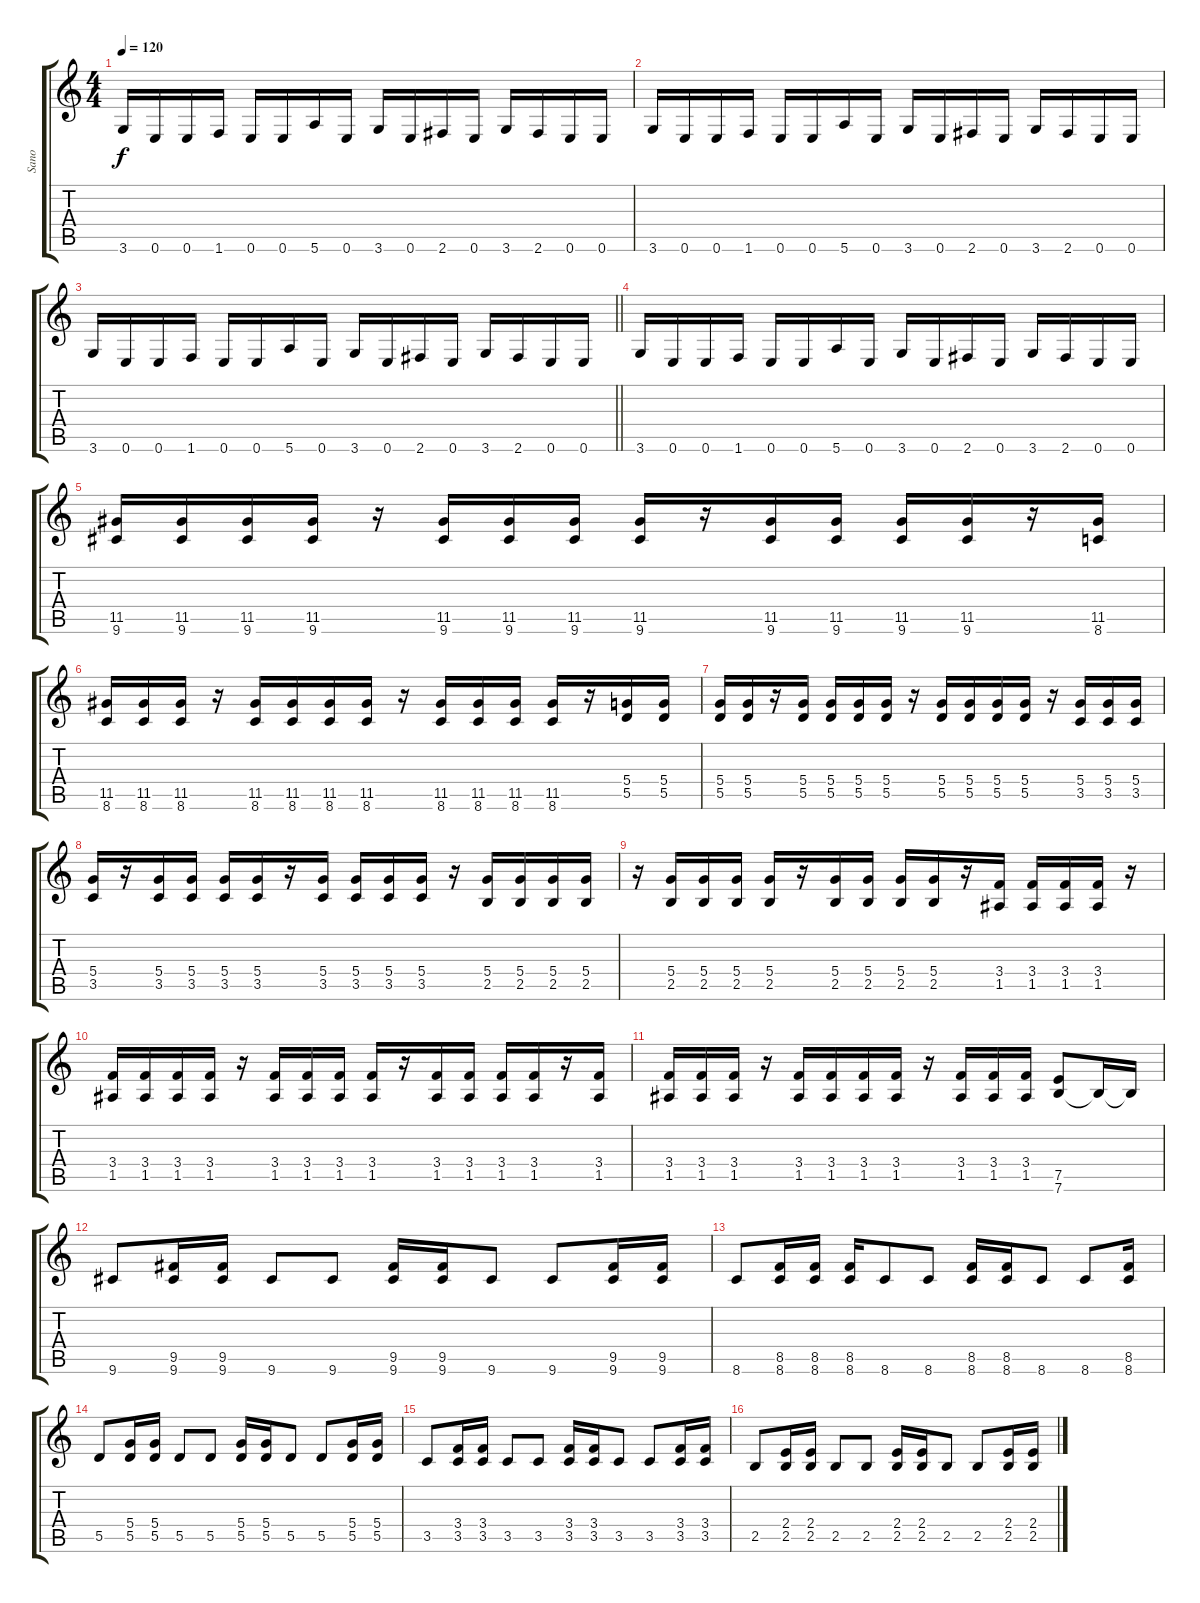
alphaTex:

\track ("Sano" "Sano") {instrument distortionguitar}
\staff {score tabs}
\tuning (E4 B3 G3 D3 A2 E2) {hide}
\ts (4 4)
\tempo 120
\clef g2
\ks c
3.6.16{dy f} 0.6.16 0.6.16 1.6.16 0.6.16 0.6.16 5.6.16 0.6.16 3.6.16 0.6.16 2.6.16 0.6.16 3.6.16 2.6.16 0.6.16 0.6.16 |
3.6.16 0.6.16 0.6.16 1.6.16 0.6.16 0.6.16 5.6.16 0.6.16 3.6.16 0.6.16 2.6.16 0.6.16 3.6.16 2.6.16 0.6.16 0.6.16 |
\barLineRight lightlight
3.6.16 0.6.16 0.6.16 1.6.16 0.6.16 0.6.16 5.6.16 0.6.16 3.6.16 0.6.16 2.6.16 0.6.16 3.6.16 2.6.16 0.6.16 0.6.16 |
3.6.16 0.6.16 0.6.16 1.6.16 0.6.16 0.6.16 5.6.16 0.6.16 3.6.16 0.6.16 2.6.16 0.6.16 3.6.16 2.6.16 0.6.16 0.6.16 |
(11.5 9.6).16 (11.5 9.6).16 (11.5 9.6).16 (11.5 9.6).16 r.16 (11.5 9.6).16 (11.5 9.6).16 (11.5 9.6).16 (11.5 9.6).16 r.16 (11.5 9.6).16 (11.5 9.6).16 (11.5 9.6).16 (11.5 9.6).16 r.16 (11.5 8.6).16 |
(11.5 8.6).16 (11.5 8.6).16 (11.5 8.6).16 r.16 (11.5 8.6).16 (11.5 8.6).16 (11.5 8.6).16 (11.5 8.6).16 r.16 (11.5 8.6).16 (11.5 8.6).16 (11.5 8.6).16 (11.5 8.6).16 r.16 (5.4 5.5).16 (5.4 5.5).16 |
(5.4 5.5).16 (5.4 5.5).16 r.16 (5.4 5.5).16 (5.4 5.5).16 (5.4 5.5).16 (5.4 5.5).16 r.16 (5.4 5.5).16 (5.4 5.5).16 (5.4 5.5).16 (5.4 5.5).16 r.16 (5.4 3.5).16 (5.4 3.5).16 (5.4 3.5).16 |
(5.4 3.5).16 r.16 (5.4 3.5).16 (5.4 3.5).16 (5.4 3.5).16 (5.4 3.5).16 r.16 (5.4 3.5).16 (5.4 3.5).16 (5.4 3.5).16 (5.4 3.5).16 r.16 (5.4 2.5).16 (5.4 2.5).16 (5.4 2.5).16 (5.4 2.5).16 |
r.16 (5.4 2.5).16 (5.4 2.5).16 (5.4 2.5).16 (5.4 2.5).16 r.16 (5.4 2.5).16 (5.4 2.5).16 (5.4 2.5).16 (5.4 2.5).16 r.16 (3.4 1.5).16 (3.4 1.5).16 (3.4 1.5).16 (3.4 1.5).16 r.16 |
(3.4 1.5).16 (3.4 1.5).16 (3.4 1.5).16 (3.4 1.5).16 r.16 (3.4 1.5).16 (3.4 1.5).16 (3.4 1.5).16 (3.4 1.5).16 r.16 (3.4 1.5).16 (3.4 1.5).16 (3.4 1.5).16 (3.4 1.5).16 r.16 (3.4 1.5).16 |
(3.4 1.5).16 (3.4 1.5).16 (3.4 1.5).16 r.16 (3.4 1.5).16 (3.4 1.5).16 (3.4 1.5).16 (3.4 1.5).16 r.16 (3.4 1.5).16 (3.4 1.5).16 (3.4 1.5).16 (7.5 7.6).8 7.6{t}.16 7.6{t}.16 |
9.6.8 (9.5 9.6).16 (9.5 9.6).16 9.6.8 9.6.8 (9.5 9.6).16 (9.5 9.6).16 9.6.8 9.6.8 (9.5 9.6).16 (9.5 9.6).16 |
8.6.8 (8.5 8.6).16 (8.5 8.6).16 (8.5 8.6).16 8.6.8 8.6.8 (8.5 8.6).16 (8.5 8.6).16 8.6.8 8.6.8 (8.5 8.6).16 |
5.5.8 (5.4 5.5).16 (5.4 5.5).16 5.5.8 5.5.8 (5.4 5.5).16 (5.4 5.5).16 5.5.8 5.5.8 (5.4 5.5).16 (5.4 5.5).16 |
3.5.8 (3.4 3.5).16 (3.4 3.5).16 3.5.8 3.5.8 (3.4 3.5).16 (3.4 3.5).16 3.5.8 3.5.8 (3.4 3.5).16 (3.4 3.5).16 |
2.5.8 (2.4 2.5).16 (2.4 2.5).16 2.5.8 2.5.8 (2.4 2.5).16 (2.4 2.5).16 2.5.8 2.5.8 (2.4 2.5).16 (2.4 2.5).16
